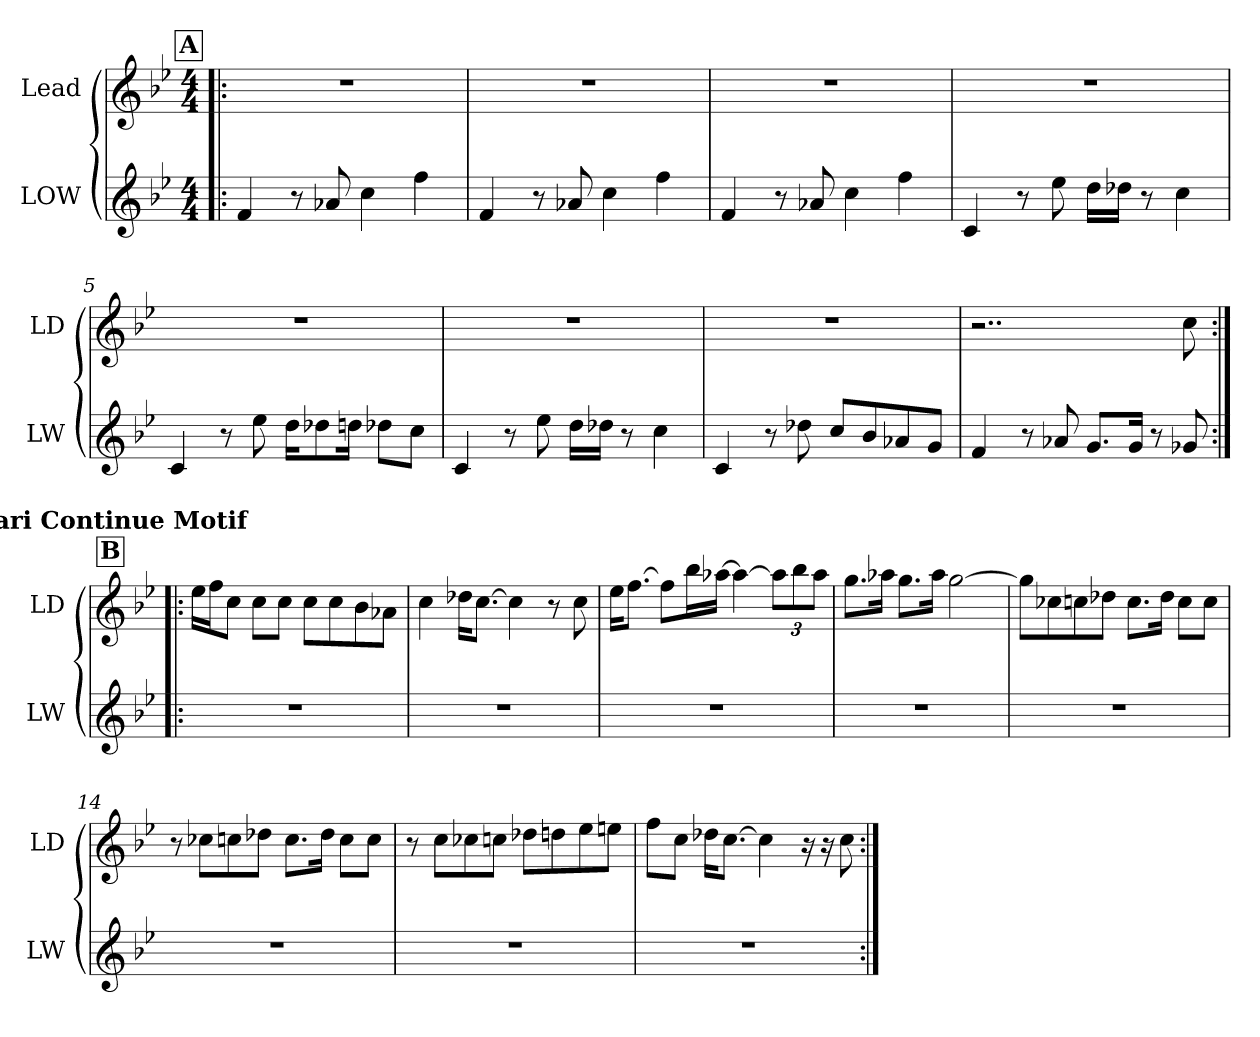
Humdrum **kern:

**kern	**kern
*part2	*part1
*staff2	*staff1
*I"LOW	*I"Lead
*I'LW	*I'LD
*clefG2	*clefG2
*k[b-e-]	*k[b-e-]
*B-:	*B-:
*M4/4	*M4/4
!!LO:REH:place=s1:a:fs=15.4:t=A
=1!|:	=1!|:
4f/	1r
8r	.
8a-X/	.
4cc\	.
4ff\	.
=2	=2
4f/	1r
8r	.
8a-X/	.
4cc\	.
4ff\	.
=3	=3
4f/	1r
8r	.
8a-X/	.
4cc\	.
4ff\	.
=4	=4
4c/	1r
8r	.
8ee-\	.
16dd\LL	.
16dd-X\JJ	.
8r	.
4cc\	.
!!LO:LB:g=z
=5	=5
4c/	1r
8r	.
8ee-\	.
16dd\KL	.
8dd-X\	.
16ddn\Jk	.
8dd-X\L	.
8cc\J	.
=6	=6
4c/	1r
8r	.
8ee-\	.
16dd\LL	.
16dd-X\JJ	.
8r	.
4cc\	.
=7	=7
4c/	1r
8r	.
8dd-X\	.
8cc/L	.
8b-/	.
8a-X/	.
8g/J	.
=8	=8
4f/	2..r
8r	.
8a-X/	.
8.g/L	.
16g/Jk	.
8r	.
8g-X/	8cc\
!!LO:LB:g=z
!!LO:REH:place=s1:b:fs=15.4:t=B
!!LO:REH:place=s1:a:enc=none:fs=15.4:t=Bari Continue Motif
=9:|!|:	=9:|!|:
1r	16ee-\LL
.	16ff\J
.	8cc\J
.	8cc\L
.	8cc\J
.	8cc\L
.	8cc\
.	8b-\
.	8a-X\J
=10	=10
1r	4cc\
.	16dd-X\KL
.	[8.cc\J
.	4cc\]
.	8r
.	8cc\
=11	=11
1r	16ee-\KL
.	[8.ff\J
.	8ff\L]
.	16bb-\L
.	[16aa-X\JJ
.	4aa-\_
.	12aa-\L]
.	12bb-\
.	12aa-\J
=12	=12
1r	8.gg\L
.	16aa-X\Jk
.	8.gg\L
.	16aa-\Jk
.	[2gg\
!!LO:LB:g=z
=13	=13
1r	8gg\L]
.	8cc-X\
.	8ccn\
.	8dd-X\J
.	8.cc\L
.	16dd-\Jk
.	8cc\L
.	8cc\J
=14	=14
1r	8r
.	8cc-X\L
.	8ccn\
.	8dd-X\J
.	8.cc\L
.	16dd-\Jk
.	8cc\L
.	8cc\J
=15	=15
1r	8r
.	8cc\L
.	8cc-X\
.	8ccn\J
.	8dd-X\L
.	8ddn\
.	8ee-\
.	8een\J
=16	=16
1r	8ff\L
.	8cc\J
.	16dd-X\KL
.	[8.cc\J
.	4cc\]
.	16r
.	16r
.	8cc\
=:|!	=:|!
*-	*-
